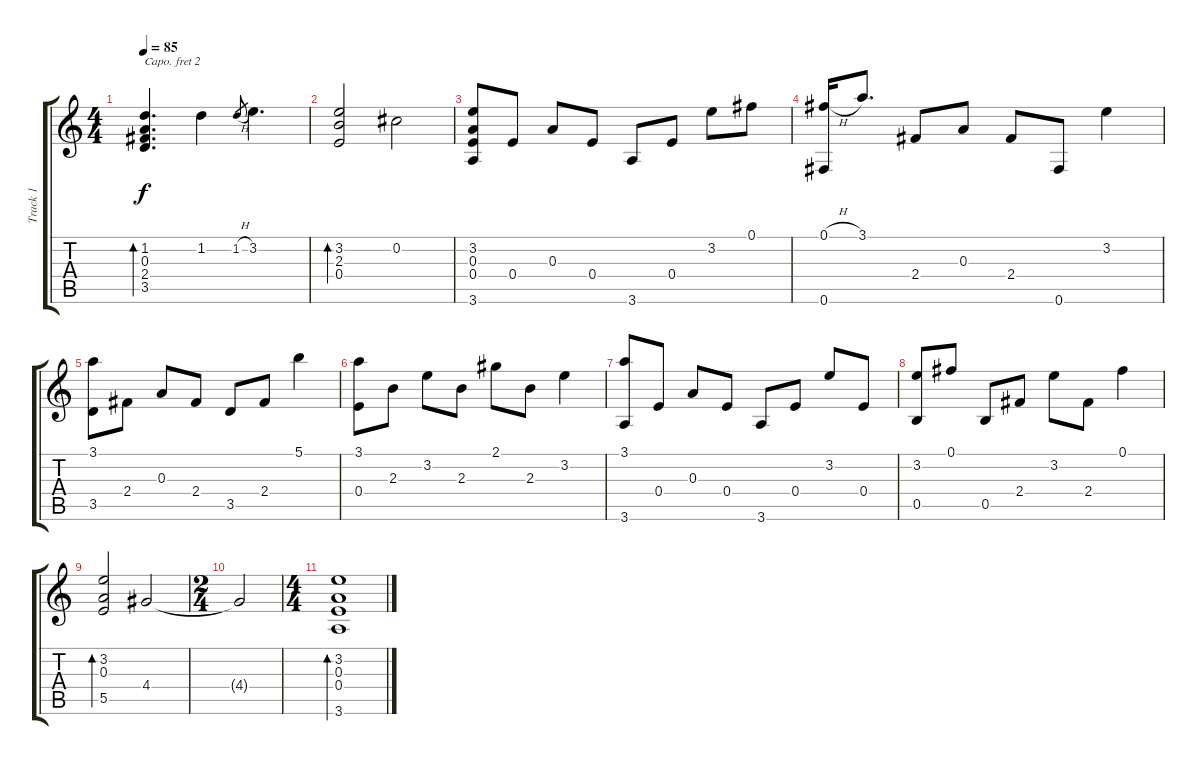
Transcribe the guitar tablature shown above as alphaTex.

\track ("Track 1" "Track 1") {instrument acousticguitarnylon}
\staff {score tabs}
\capo 2
\tuning (E4 B3 G3 D3 A2 E2) {hide}
\ts (4 4)
\tempo 85
\clef g2
\ks c
(1.2 0.3 2.4 3.5).4{d bd 60 dy f} 1.2.4 1.2{h}.8{gr} 3.2.4{d} |
(3.2 2.3 0.4).2{bd 60} 0.2.2 |
(3.2 0.3 0.4 3.6).8 0.4.8 0.3.8 0.4.8 3.6.8 0.4.8 3.2.8 0.1.8 |
(0.1{h} 0.6).16 3.1.8{d} 2.4.8 0.3.8 2.4.8 0.6.8 3.2.4 |
(3.1 3.5).8 2.4.8 0.3.8 2.4.8 3.5.8 2.4.8 5.1.4 |
(3.1 0.4).8 2.3.8 3.2.8 2.3.8 2.1.8 2.3.8 3.2.4 |
(3.1 3.6).8 0.4.8 0.3.8 0.4.8 3.6.8 0.4.8 3.2.8 0.4.8 |
(3.2 0.5).8 0.1.8 0.5.8 2.4.8 3.2.8 2.4.8 0.1.4 |
(3.2 0.3 5.5).2{bd 60} 4.4.2 |
\ts (2 4)
4.4{t}.2 |
\ts (4 4)
(3.2 0.3 0.4 3.6).1{bd 60}
